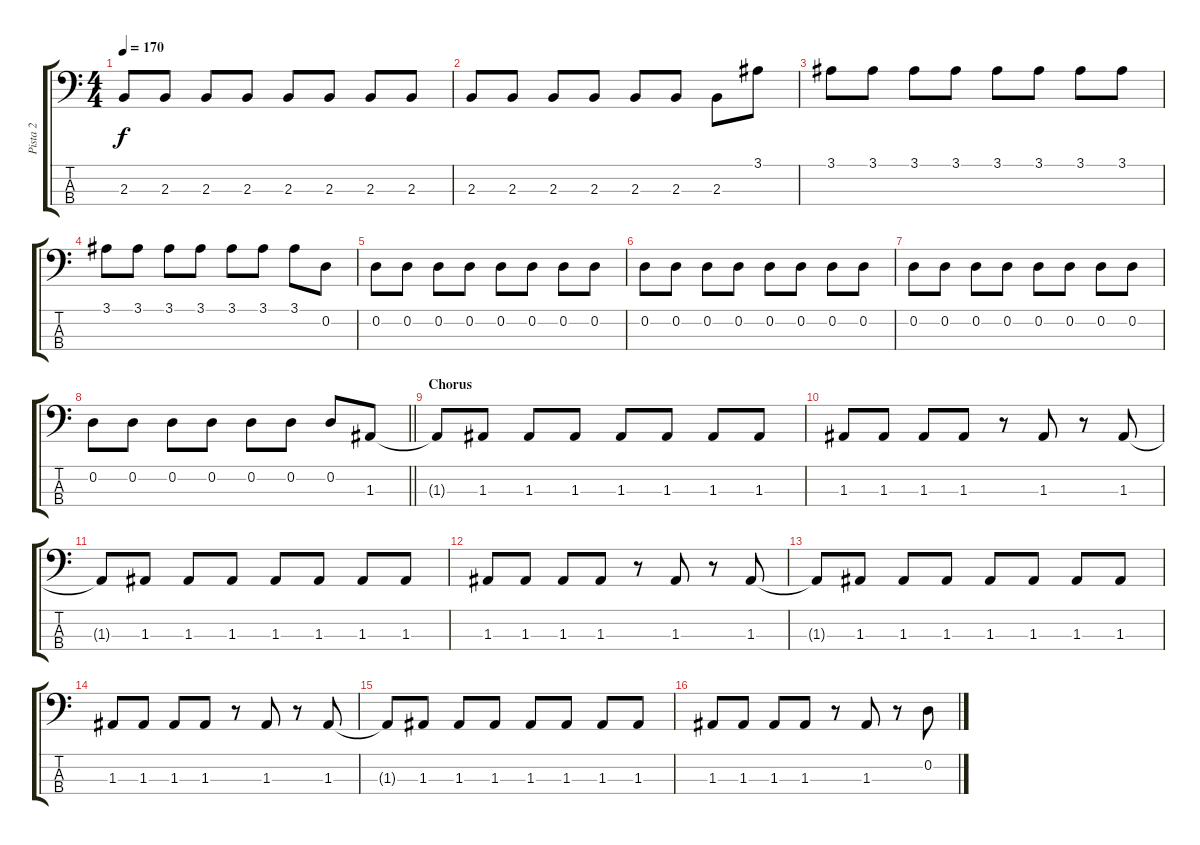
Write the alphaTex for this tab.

\track ("Pista 2" "Pista 2") {instrument electricbassfinger}
\staff {score tabs}
\tuning (G2 D2 A1 D1) {hide}
\ts (4 4)
\tempo 170
\clef f4
\ks c
2.3.8{dy f} 2.3.8 2.3.8 2.3.8 2.3.8 2.3.8 2.3.8 2.3.8 |
2.3.8 2.3.8 2.3.8 2.3.8 2.3.8 2.3.8 2.3.8 3.1.8 |
3.1.8 3.1.8 3.1.8 3.1.8 3.1.8 3.1.8 3.1.8 3.1.8 |
3.1.8 3.1.8 3.1.8 3.1.8 3.1.8 3.1.8 3.1.8 0.2.8 |
0.2.8 0.2.8 0.2.8 0.2.8 0.2.8 0.2.8 0.2.8 0.2.8 |
0.2.8 0.2.8 0.2.8 0.2.8 0.2.8 0.2.8 0.2.8 0.2.8 |
0.2.8 0.2.8 0.2.8 0.2.8 0.2.8 0.2.8 0.2.8 0.2.8 |
\barLineRight lightlight
0.2.8 0.2.8 0.2.8 0.2.8 0.2.8 0.2.8 0.2.8 1.3.8 |
\section ("" "Chorus")
1.3{t}.8 1.3.8 1.3.8 1.3.8 1.3.8 1.3.8 1.3.8 1.3.8 |
1.3.8 1.3.8 1.3.8 1.3.8 r.8 1.3.8 r.8 1.3.8 |
1.3{t}.8 1.3.8 1.3.8 1.3.8 1.3.8 1.3.8 1.3.8 1.3.8 |
1.3.8 1.3.8 1.3.8 1.3.8 r.8 1.3.8 r.8 1.3.8 |
1.3{t}.8 1.3.8 1.3.8 1.3.8 1.3.8 1.3.8 1.3.8 1.3.8 |
1.3.8 1.3.8 1.3.8 1.3.8 r.8 1.3.8 r.8 1.3.8 |
1.3{t}.8 1.3.8 1.3.8 1.3.8 1.3.8 1.3.8 1.3.8 1.3.8 |
1.3.8 1.3.8 1.3.8 1.3.8 r.8 1.3.8 r.8 0.2.8
